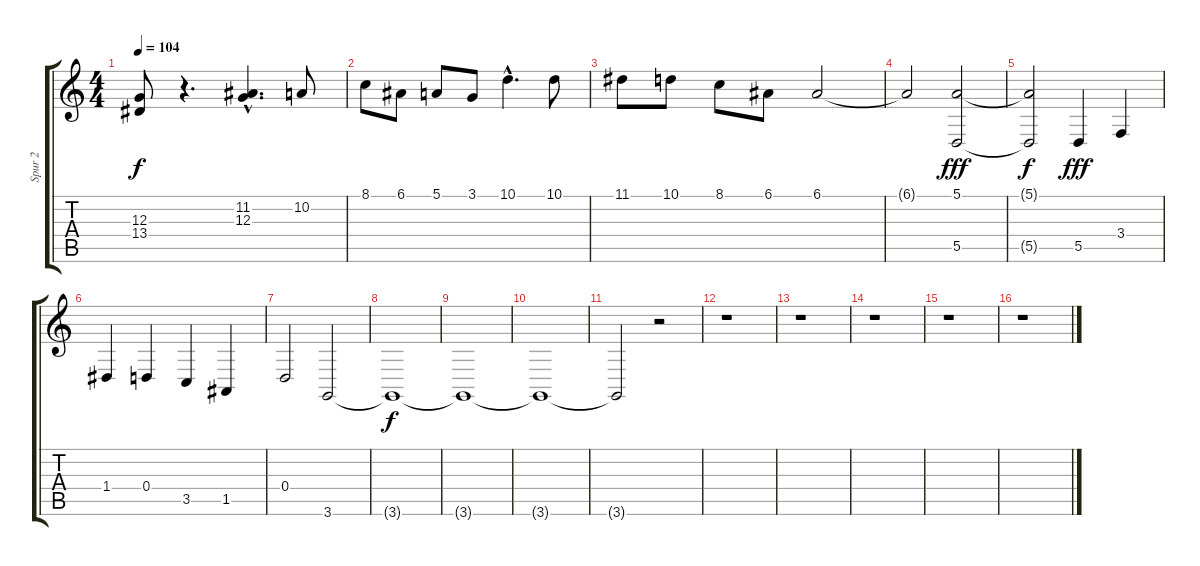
\track ("Spur 2" "Spur 2") {instrument choiraahs}
\staff {score tabs}
\tuning (E4 B3 G3 D3 A2 E2) {hide}
\ts (4 4)
\tempo 104
\clef g2
\ks c
(12.3{t} 13.4{t}).8{dy f} r.4{d} (11.2 12.3{hac}).4{d} 10.2.8 |
8.1.8 6.1.8 5.1.8 3.1.8 10.1{hac}.4{d} 10.1.8 |
11.1.8 10.1.8 8.1.8 6.1.8 6.1.2 |
6.1{t}.2 (5.1 5.5).2{dy fff} |
(5.1{t} 5.5{t}).2{dy f} 5.5.4{dy fff} 3.4.4 |
1.4.4 0.4.4 3.5.4 1.5.4 |
0.4.2 3.6.2 |
3.6{t}.1{dy f} |
3.6{t}.1 |
3.6{t}.1 |
3.6{t}.2 r.2 |
r.1 |
r.1 |
r.1 |
r.1 |
r.1
